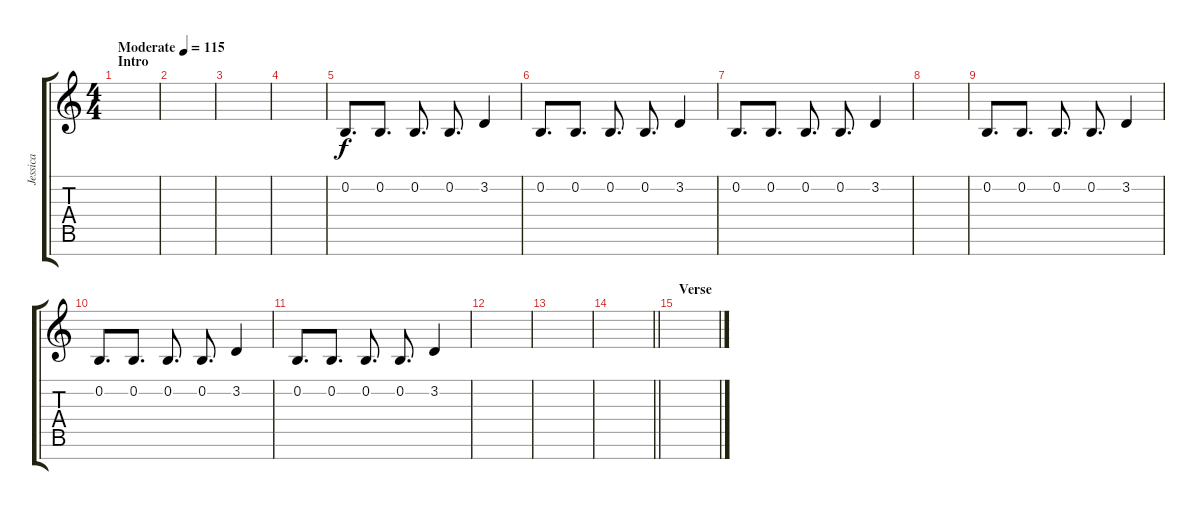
\track ("Jessica" "Jessica") {instrument oboe}
\staff {score tabs}
\tuning (E4 B3 G3 D3 A2 E2 B1) {hide}
\ts (4 4)
\section ("" "Intro")
\tempo (115 "Moderate")
\clef g2
\ks c
|
|
|
|
0.2.8{d} 0.2.8{d} 0.2.8{d} 0.2.8{d} 3.2.4 |
0.2.8{d} 0.2.8{d} 0.2.8{d} 0.2.8{d} 3.2.4 |
0.2.8{d} 0.2.8{d} 0.2.8{d} 0.2.8{d} 3.2.4 |
|
0.2.8{d} 0.2.8{d} 0.2.8{d} 0.2.8{d} 3.2.4 |
0.2.8{d} 0.2.8{d} 0.2.8{d} 0.2.8{d} 3.2.4 |
0.2.8{d} 0.2.8{d} 0.2.8{d} 0.2.8{d} 3.2.4 |
|
|
\barLineRight lightlight
|
\section ("" "Verse")
